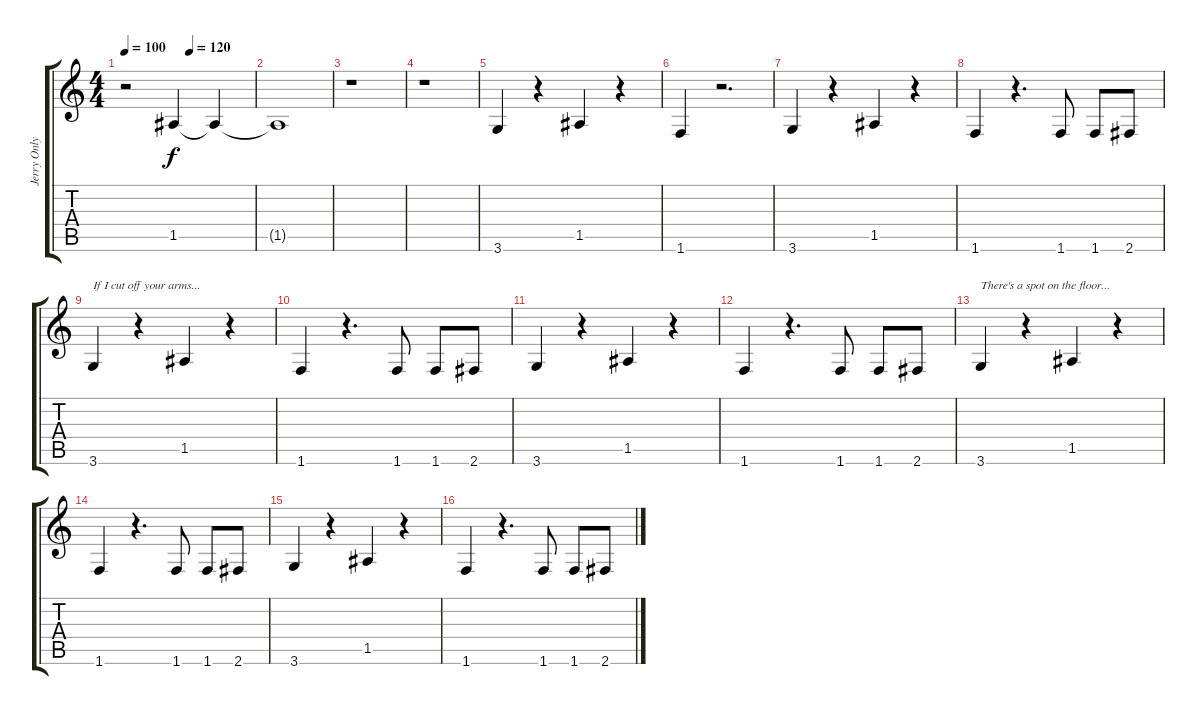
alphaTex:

\track ("Jerry Only" "Jerry Only") {instrument electricbassfinger}
\staff {score tabs}
\tuning (E4 B3 G3 D3 A2 E2) {hide}
\ts (4 4)
\tempo 100
\tempo (120 0.5)
\clef g2
\ks c
r.2{dy f} 1.5.4 1.5{t}.4 |
1.5{t}.1 |
r.1 |
r.1 |
3.6.4 r.4 1.5.4 r.4 |
1.6.4 r.2{d} |
3.6.4 r.4 1.5.4 r.4 |
1.6.4 r.4{d} 1.6.8 1.6.8 2.6.8 |
3.6.4{txt "If I cut off your arms..."} r.4 1.5.4 r.4 |
1.6.4 r.4{d} 1.6.8 1.6.8 2.6.8 |
3.6.4 r.4 1.5.4 r.4 |
1.6.4 r.4{d} 1.6.8 1.6.8 2.6.8 |
3.6.4{txt "There's a spot on the floor..."} r.4 1.5.4 r.4 |
1.6.4 r.4{d} 1.6.8 1.6.8 2.6.8 |
3.6.4 r.4 1.5.4 r.4 |
1.6.4 r.4{d} 1.6.8 1.6.8 2.6.8
